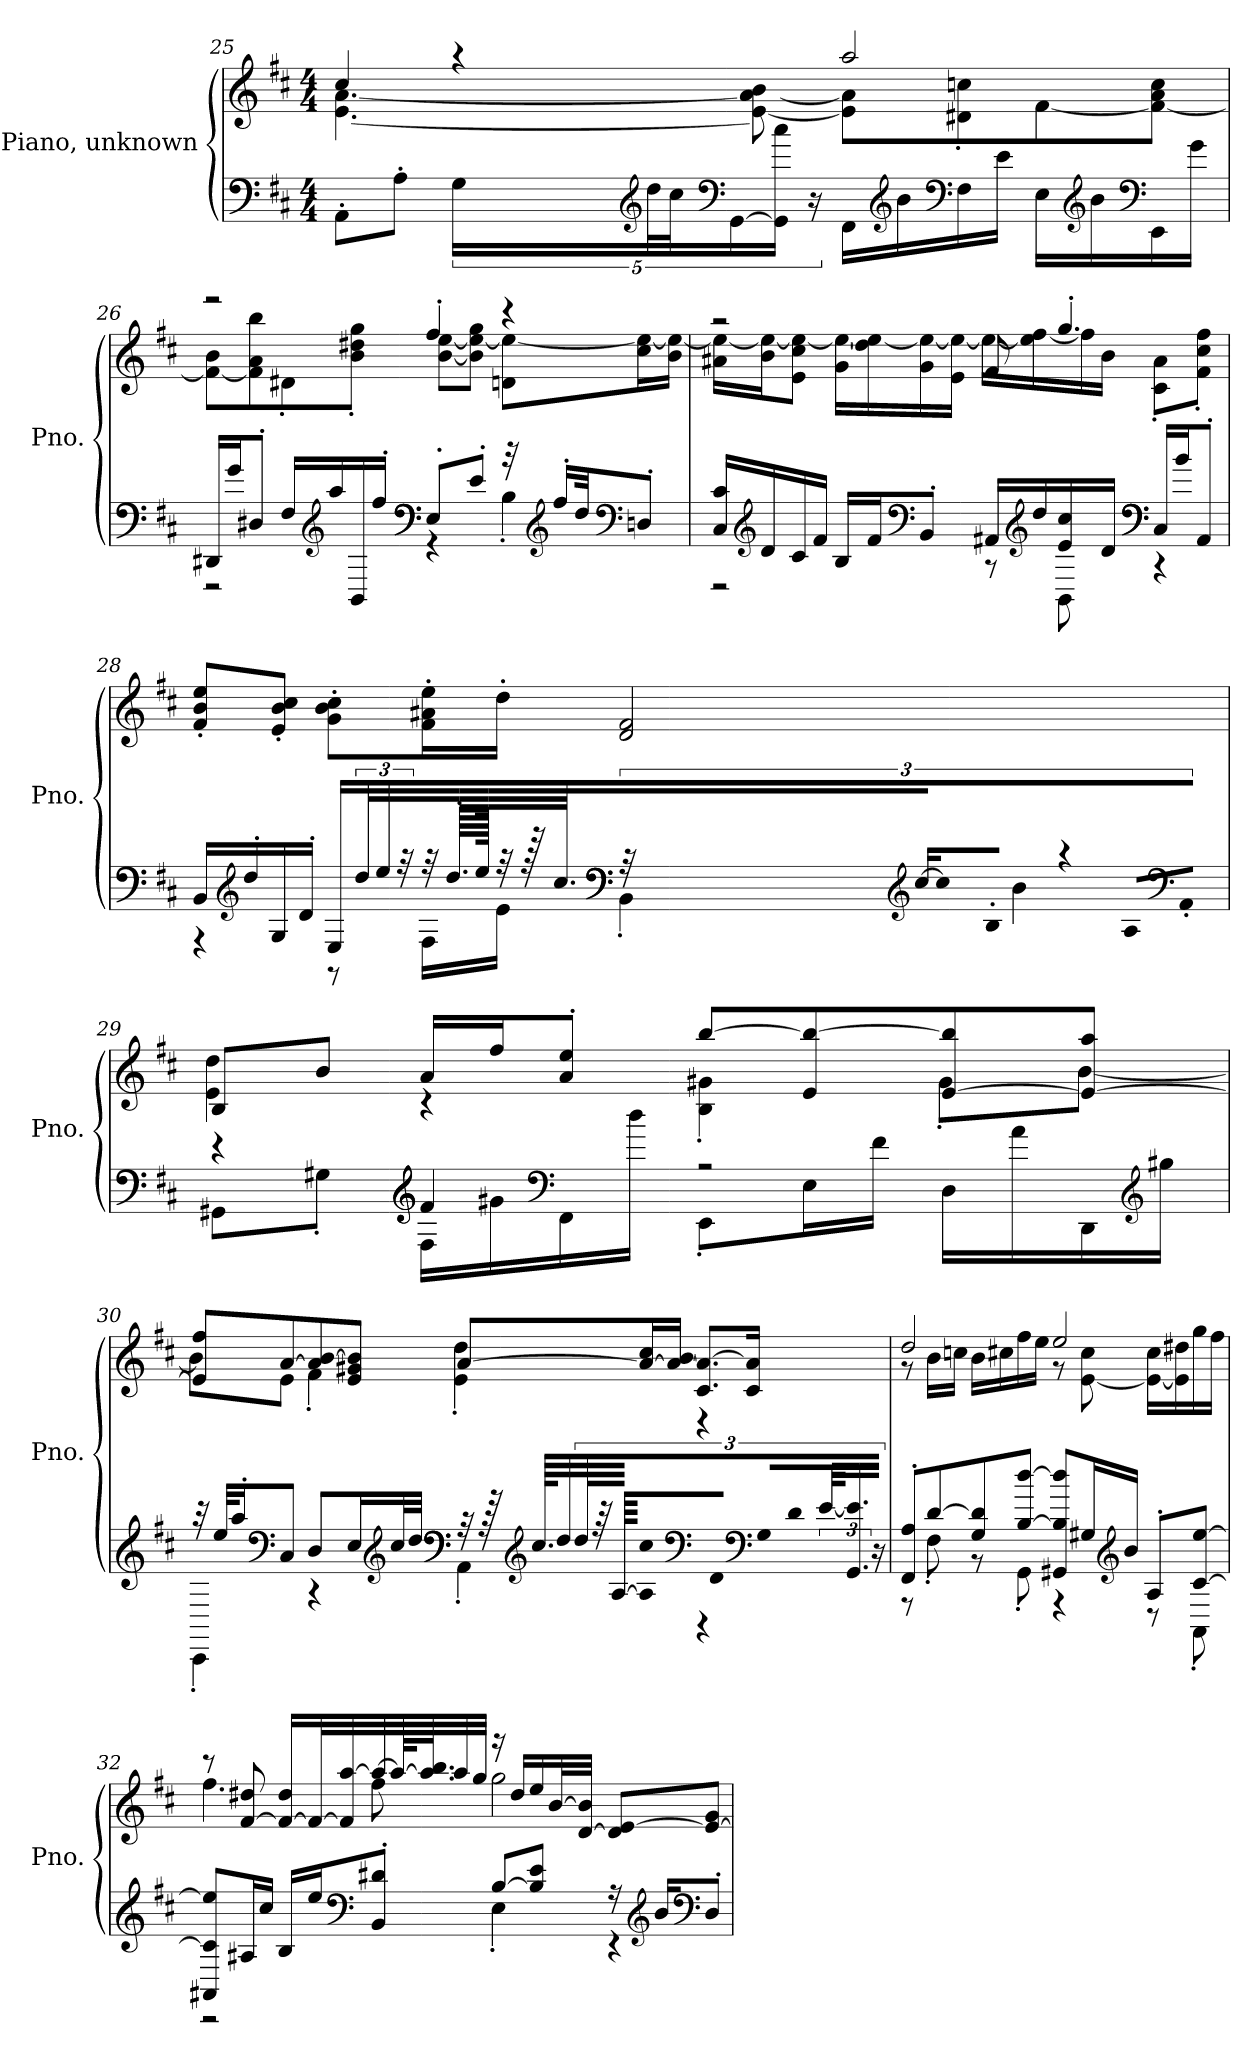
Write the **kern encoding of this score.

**kern	**kern
*part1	*part1
*staff2	*staff1
*I"Piano, unknown	*
*I'Pno.	*
!!LO:LB:g=z
*clefF4	*clefG2
*k[f#c#]	*k[f#c#]
*M4/4	*M4/4
=25	=25
*	*^
8AA'\L	4cc#/	[4.e\ [4.a\
8A'\J	.	.
20G\LL	4r	.
*clefG2	*	*
40dd\L	.	.
40cc#\J	.	.
*clefF4	*	*
[20GG\	.	.
.	.	8e\_ 8a\_ 8b\
20GG\] 20cc#\JJ	.	.
20r	.	.
16FF#\LL	2aa/	8e\] 8a\]L
*clefG2	*	*
16b\	.	.
*clefF4	*	*
16F#\	.	8d#X\' 8ccn\'
16e\JJ	.	.
16E\LL	.	[8f#\
*clefG2	*	*
16b\	.	.
*clefF4	*	*
16EE\	.	8f#\_ 8a\ 8cc\J
16g\JJ	.	.
!!LO:PB:g=z	!!
=26	=26	=26
*^	*	*
16DD#X/LL	2r	2r	8f#\_ 8b\L
16g/J	.	.	.
8D#X'/J	.	.	8f#\] 8a\ 8bb\
16F#/LL	.	.	8d#X'\
*clefG2	*	*	*
16aa/	.	.	.
16BB/	.	.	8b\' 8dd#X\' 8gg\'J
16ff#'/JJ	.	.	.
*clefF4	*	*	*
8E'/L	4r	4ff#'/	[8b\ [8ee\L
8e'/J	.	.	8b\] 8ee\_ 8gg\J
32r	4B'\	4r	8dn\ 8ee\_L
*clefG2	*	*	*
16ff#'/LL	.	.	.
32dd/JK	.	.	.
*clefF4	*	*	*
8Dn'/J	.	.	16cc#\ 16ee\_L
.	.	.	16b\ 16ee\_JJ
!!LO:LB:g=z	!!
=27	=27	=27	=27
16C#/ 16c#/LL	2r	2r	16a#X\ 16ee\_LL
*clefG2	*	*	*
16d/	.	.	16b\ 16ee\_J
16c#/	.	.	8e\ 8cc#\ 8ee\_J
16f#/JJ	.	.	.
16B/LL	.	.	16g\ 16ee\_LL
16f#/J	.	.	16dd\ 16ee\_
*clefF4	*	*	*
8BB'/J	.	.	16g\ 16ee\_
.	.	.	16e\ 16ee\_JJ
16AA#X/LL	8r	8f#/	16ee\LL_
*clefG2	*	*	*
16dd/	.	.	16ee\] [16ff#\
16e/ 16cc#/	8BB\	4.gg'/	16ff#\]
16d/JJ	.	.	16b\JJ
*clefF4	*	*	*
16C#/LL	4r	.	8c#\' 8a#\'L
16b/J	.	.	.
8AA#'/J	.	.	8f#\' 8cc#\' 8ff#\'J
*	*	*v	*v
!!LO:LB:g=z
=28	=28	=28
16BB/LL	4r	8f#/' 8b/' 8ee/'L
*clefG2	*	*
16dd'/	.	.
16G/	.	8e/' 8b/' 8cc#/'J
16d'/JJ	.	.
16E/LL	8r	8g\' 8b\' 8cc#\'L
48dd/L	.	.
48ee/JJJ	.	.
48r	.	.
32r	16F#\LL	16f#\' 16a#X\' 16ee\'L
64.dd'/LLLL	.	.
128ee/JJJJk	.	.
32r	16e\JJ	16dd'\JJ
128r	.	.
64.cc#/	.	.
*clefF4	*	*
48r	4BB'\	2d/ 2f#/
*clefG2	*	*
[24cc#/LL	.	.
16cc#/J]	.	.
8B'/J	.	.
16r	4b\	.
16A/KL	.	.
*clefF4	*	*
8AA'/J	.	.
!!LO:LB:g=z
=29	=29	=29
*	*	*^
4r	8GG#X\L	8B/L	4e\ 4dd\
.	8G#X'\J	8b/J	.
*clefG2	*	*	*
4f#/	16F#\LL	16a/LL	4r
.	16g#X\	16ff#/J	.
*clefF4	*	*	*
.	16FF#\	8a/' 8ee/'J	.
.	16dd\JJ	.	.
2r	8EE'\L	[8bb/L	4B\' 4g#X\'
.	16E\L	8e/ 8bb/_	.
.	16f#\JJ	.	.
.	16D\LL	[8e/ 8bb/]	8g#'\L
.	16a\	.	.
.	16DD\	8e/_ 8aa/J	[8b\J
*clefG2	*	*	*
.	16gg#X\JJ	.	.
!!LO:LB:g=z	!!
=30	=30	=30	=30
32r	4CC#'\	8e/] 8ff#/L	8b\L]
32ee/KLL	.	.	.
16aa'/J	.	.	.
*clefF4	*	*	*
8C#/J	.	[8a/	8e\J
8D/L	4r	8a/] [8b/	4f#'\
16E/L	.	8e/ 8g#X/ 8b/]J	.
*clefG2	*	*	*
32cc#/L	.	.	.
32dd/JJJ	.	.	.
*clefF4	*	*	*
32r	4AA'\	[8a/L	4e\' 4dd\'
128r	.	.	.
*clefG2	*	*	*
64.cc#/KLLL	.	.	.
32dd/	.	.	.
96dd/JJJk	.	.	.
96r	.	.	.
[96A/KKLL	.	.	.
16A/] 16cc#/	.	16a/_ 16cc#/L	.
16d/JJ	.	16a/_ 16b/JJ	.
*clefF4	*	*	*
16G/LL	4r	8.c#/ 8.a/_L	4r
16d/	.	.	.
[48e/K	.	.	.
24.GG/ 24.e/]JJ	.	.	.
.	.	16c#/ 16a/]Jk	.
24r	.	.	.
!!LO:LB:g=z	!!
=31	=31	=31	=31
8FF#/' 8A/'L	8r	2dd/	8r
[8d/	8F#'\	.	16b\LL
.	.	.	16ccn\JJ
8G/ 8d/]	8r	.	16b\LL
.	.	.	16cc#X\
[8B/ [8dd/J	8GG'\	.	16ff#\
.	.	.	16ee\JJ
8GG#X/ 8B/] 8dd/]L	4r	2ee/	8r
16G#X/L	.	.	[8e\ 8cc#\
*clefG2	*	*	*
16b/JJ	.	.	.
8A'/L	8r	.	16e\_ 16cc#\LL
.	.	.	16e\] 16dd#X\
[8c#/ [8ee/J	8AA'\	.	16gg\
.	.	.	16ff#\JJ
!!LO:PB:g=z	!!
=32	=32	=32	=32
8AA#X/ 8c#/] 8ee/]L	2r	8r	4.ff#\
16A#X/L	.	[8f#/ 8dd#X/	.
16cc#/JJ	.	.	.
16B/LL	.	16f#/_ 16dd#/LL	.
16ee/J	.	32f#/L_	.
.	.	32f#/] [32aa/	.
*clefF4	*	*	*
8BB/' 8d#X/'J	.	32aa/_	8ff#\
.	.	128aa/KL_	.
.	.	64.aa/] 64.bb/J	.
.	.	32aa/	.
.	.	32gg/JJJ	.
[8B/L	4E'\	16r	2gg\
.	.	16dd#/LL	.
8B/] 8e/J	.	16ee/	.
.	.	[32b/L	.
.	.	[32d/ 32b/]JJJ	.
16r	4r	8d/] [8e/L	.
*clefG2	*	*	*
16b/KL	.	.	.
*clefF4	*	*	*
8D'/J	.	8e/_ 8g/J	.
*v	*v	*	*
*	*v	*v
=	=
*-	*-
